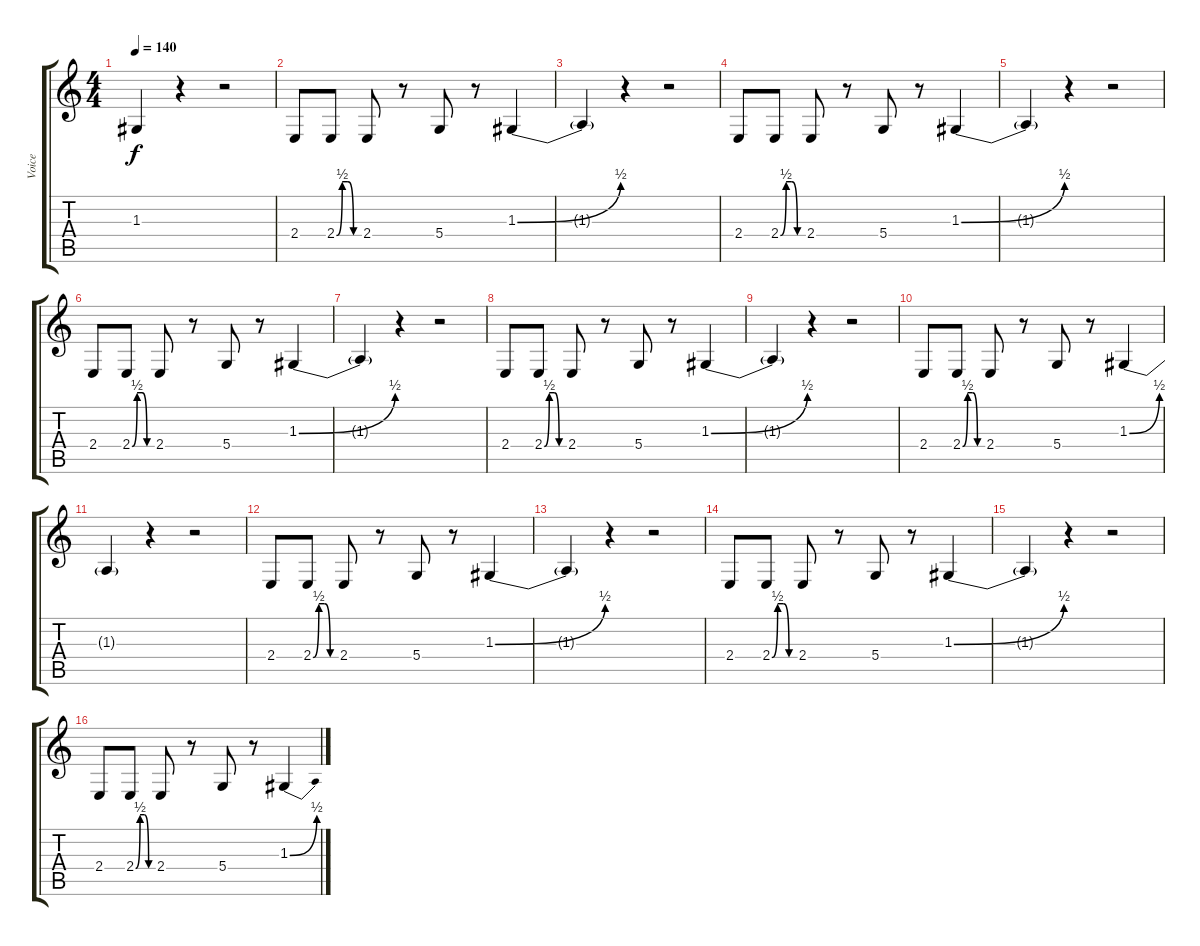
\track ("Voice" "Voice") {instrument tenorsax}
\staff {score tabs}
\tuning (E4 B3 G3 D3 A2 E2) {hide}
\ts (4 4)
\tempo 140
\clef g2
\ks c
1.3{t}.4{dy f} r.4 r.2 |
2.4.8 2.4{be (custom 0 0 15 2 30 2 45 0 60 0)}.8 2.4.8 r.8 5.4.8 r.8 1.3{be (bend 0 0 60 2)}.4 |
1.3{t}.4 r.4 r.2 |
2.4.8 2.4{be (custom 0 0 15 2 30 2 45 0 60 0)}.8 2.4.8 r.8 5.4.8 r.8 1.3{be (bend 0 0 60 2)}.4 |
1.3{t}.4 r.4 r.2 |
2.4.8 2.4{be (custom 0 0 15 2 30 2 45 0 60 0)}.8 2.4.8 r.8 5.4.8 r.8 1.3{be (bend 0 0 60 2)}.4 |
1.3{t}.4 r.4 r.2 |
2.4.8 2.4{be (custom 0 0 15 2 30 2 45 0 60 0)}.8 2.4.8 r.8 5.4.8 r.8 1.3{be (bend 0 0 60 2)}.4 |
1.3{t}.4 r.4 r.2 |
2.4.8 2.4{be (custom 0 0 15 2 30 2 45 0 60 0)}.8 2.4.8 r.8 5.4.8 r.8 1.3{be (bend 0 0 60 2)}.4 |
1.3{t}.4 r.4 r.2 |
2.4.8 2.4{be (custom 0 0 15 2 30 2 45 0 60 0)}.8 2.4.8 r.8 5.4.8 r.8 1.3{be (bend 0 0 60 2)}.4 |
1.3{t}.4 r.4 r.2 |
2.4.8 2.4{be (custom 0 0 15 2 30 2 45 0 60 0)}.8 2.4.8 r.8 5.4.8 r.8 1.3{be (bend 0 0 60 2)}.4 |
1.3{t}.4 r.4 r.2 |
2.4.8 2.4{be (custom 0 0 15 2 30 2 45 0 60 0)}.8 2.4.8 r.8 5.4.8 r.8 1.3{be (bend 0 0 60 2)}.4
